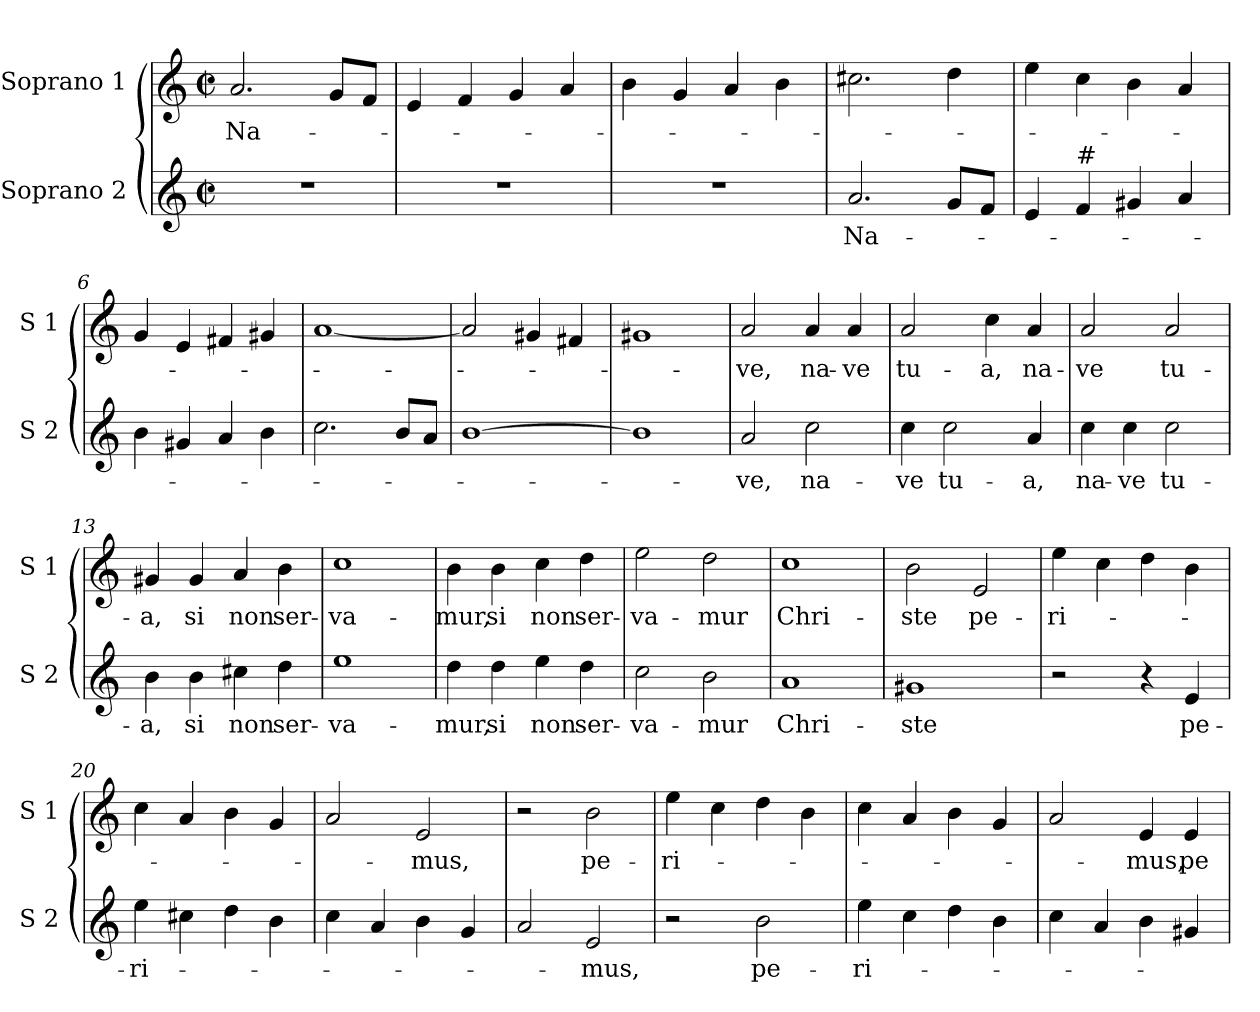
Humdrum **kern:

**kern	**text	**kern	**text
*part2	*part2	*part1	*part1
*staff2	*staff2	*staff1	*staff1
*I"Soprano 2	*	*I"Soprano 1	*
*I'S 2	*	*I'S 1	*
*clefG2	*	*clefG2	*
*k[]	*	*k[]	*
*C:	*	*C:	*
*M2/2	*	*M2/2	*
*met(c|)	*	*met(c|)	*
=1	=1	=1	=1
!	!	!	!LO:LY:b
1r	.	2.a/	Na-
.	.	8g/L	.
.	.	8f/J	.
=2	=2	=2	=2
1r	.	4e/	.
.	.	4f/	.
.	.	4g/	.
.	.	4a/	.
=3	=3	=3	=3
1r	.	4b\	.
.	.	4g/	.
.	.	4a/	.
.	.	4b\	.
=4	=4	=4	=4
!	!LO:LY:b	!	!
2.a/	Na-	2.cc#X\	.
8g/L	.	4dd\	.
8f/J	.	.	.
=5	=5	=5	=5
4e/	.	4ee\	.
!LO:TX:a:t=#	!	!	!
4f/	.	4cc\	.
4g#X/	.	4b\	.
4a/	.	4a/	.
!!LO:LB:g=z
=6	=6	=6	=6
4b\	.	4g/	.
4g#X/	.	4e/	.
4a/	.	4f#X/	.
4b\	.	4g#X/	.
=7	=7	=7	=7
2.cc\	.	[1a	.
8b/L	.	.	.
8a/J	.	.	.
=8	=8	=8	=8
[1b	.	2a/]	.
.	.	4g#X/	.
.	.	4f#X/	.
=9	=9	=9	=9
1b]	.	1g#X	.
=10	=10	=10	=10
!	!LO:LY:b	!	!LO:LY:b
2a/	-ve,	2a/	-ve,
!	!LO:LY:b	!	!LO:LY:b
2cc\	na-	4a/	na-
!	!	!	!LO:LY:b
.	.	4a/	-ve
!!LO:LB:g=z
=11	=11	=11	=11
!	!LO:LY:b	!	!LO:LY:b
4cc\	-ve	2a/	tu-
!	!LO:LY:b	!	!
2cc\	tu-	.	.
!	!	!	!LO:LY:b
.	.	4cc\	-a,
!	!LO:LY:b	!	!LO:LY:b
4a/	-a,	4a/	na-
=12	=12	=12	=12
!	!LO:LY:b	!	!LO:LY:b
4cc\	na-	2a/	-ve
!	!LO:LY:b	!	!
4cc\	-ve	.	.
!	!LO:LY:b	!	!LO:LY:b
2cc\	tu-	2a/	tu-
=13	=13	=13	=13
!	!LO:LY:b	!	!LO:LY:b
4b\	-a,	4g#X/	-a,
!	!LO:LY:b	!	!LO:LY:b
4b\	si	4g#/	si
!	!LO:LY:b	!	!LO:LY:b
4cc#X\	non	4a/	non
!	!LO:LY:b	!	!LO:LY:b
4dd\	ser-	4b\	ser-
=14	=14	=14	=14
!	!LO:LY:b	!	!LO:LY:b
1ee	-va-	1cc	-va-
=15	=15	=15	=15
!	!LO:LY:b	!	!LO:LY:b
4dd\	-mur,	4b\	-mur,
!	!LO:LY:b	!	!LO:LY:b
4dd\	si	4b\	si
!	!LO:LY:b	!	!LO:LY:b
4ee\	non	4cc\	non
!	!LO:LY:b	!	!LO:LY:b
4dd\	ser-	4dd\	ser-
!!LO:LB:g=z
=16	=16	=16	=16
!	!LO:LY:b	!	!LO:LY:b
2cc\	-va-	2ee\	-va-
!	!LO:LY:b	!	!LO:LY:b
2b\	-mur	2dd\	-mur
=17	=17	=17	=17
!	!LO:LY:b	!	!LO:LY:b
1a	Chri-	1cc	Chri-
=18	=18	=18	=18
!	!LO:LY:b	!	!LO:LY:b
1g#X	-ste	2b\	-ste
!	!	!	!LO:LY:b
.	.	2e/	pe-
=19	=19	=19	=19
!	!	!	!LO:LY:b
2r	.	4ee\	-ri-
.	.	4cc\	.
4r	.	4dd\	.
!	!LO:LY:b	!	!
4e/	pe-	4b\	.
=20	=20	=20	=20
!	!LO:LY:b	!	!
4ee\	-ri-	4cc\	.
4cc#X\	.	4a/	.
4dd\	.	4b\	.
4b\	.	4g/	.
!!LO:LB:g=z
=21	=21	=21	=21
4cc\	.	2a/	.
4a/	.	.	.
!	!	!	!LO:LY:b
4b\	.	2e/	-mus,
4g/	.	.	.
=22	=22	=22	=22
2a/	.	2r	.
!	!LO:LY:b	!	!LO:LY:b
2e/	-mus,	2b\	pe-
=23	=23	=23	=23
!	!	!	!LO:LY:b
2r	.	4ee\	-ri-
.	.	4cc\	.
!	!LO:LY:b	!	!
2b\	pe-	4dd\	.
.	.	4b\	.
=24	=24	=24	=24
!	!LO:LY:b	!	!
4ee\	-ri-	4cc\	.
4cc\	.	4a/	.
4dd\	.	4b\	.
4b\	.	4g/	.
=25	=25	=25	=25
4cc\	.	2a/	.
4a/	.	.	.
!	!	!	!LO:LY:b
4b\	.	4e/	-mus,
!	!	!	!LO:LY:b
4g#X/	.	4e/	pe-
=	=	=	=
*-	*-	*-	*-
